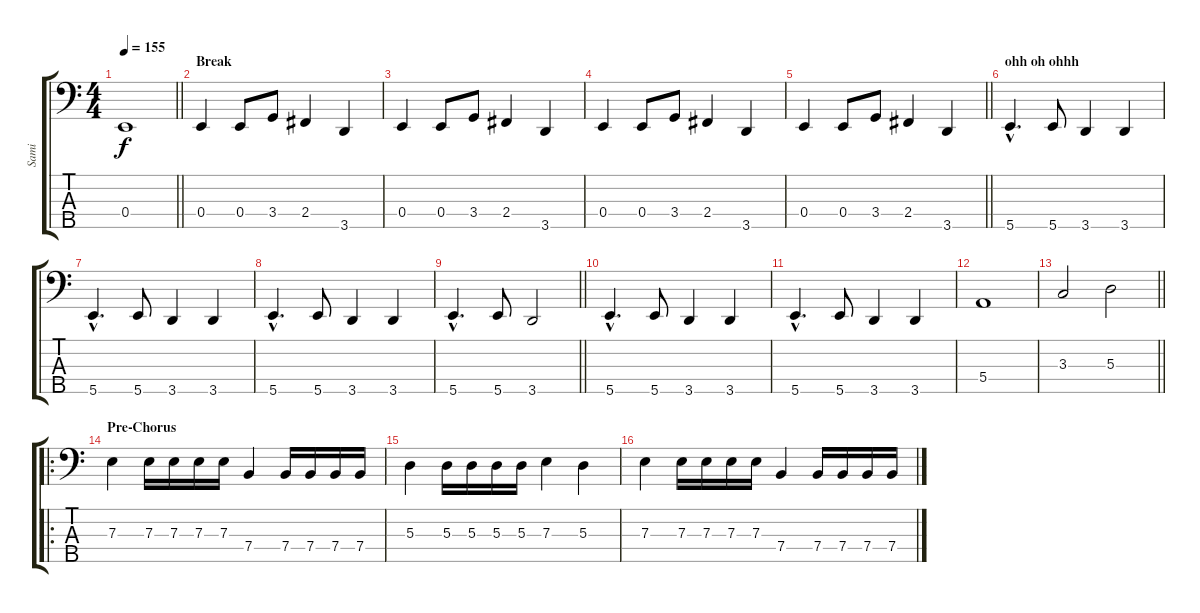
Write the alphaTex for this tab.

\track ("Sami" "Sami") {instrument electricbassfinger}
\staff {score tabs}
\tuning (G2 D2 A1 E1 B0) {hide}
\ts (4 4)
\tempo 155
\clef f4
\barLineRight lightlight
\ks c
0.4.1{dy f} |
\section ("" "Break")
0.4.4 0.4.8 3.4.8 2.4.4 3.5.4 |
0.4.4 0.4.8 3.4.8 2.4.4 3.5.4 |
0.4.4 0.4.8 3.4.8 2.4.4 3.5.4 |
\barLineRight lightlight
0.4.4 0.4.8 3.4.8 2.4.4 3.5.4 |
\section ("" "ohh oh ohhh")
5.5{hac}.4{d} 5.5.8 3.5.4 3.5.4 |
5.5{hac}.4{d} 5.5.8 3.5.4 3.5.4 |
5.5{hac}.4{d} 5.5.8 3.5.4 3.5.4 |
\barLineRight lightlight
5.5{hac}.4{d} 5.5.8 3.5.2 |
5.5{hac}.4{d} 5.5.8 3.5.4 3.5.4 |
5.5{hac}.4{d} 5.5.8 3.5.4 3.5.4 |
5.4.1 |
\barLineRight lightlight
3.3.2 5.3.2 |
\ro
\section ("" "Pre-Chorus")
7.3.4 7.3.16 7.3.16 7.3.16 7.3.16 7.4.4 7.4.16 7.4.16 7.4.16 7.4.16 |
5.3.4 5.3.16 5.3.16 5.3.16 5.3.16 7.3.4 5.3.4 |
7.3.4 7.3.16 7.3.16 7.3.16 7.3.16 7.4.4 7.4.16 7.4.16 7.4.16 7.4.16
